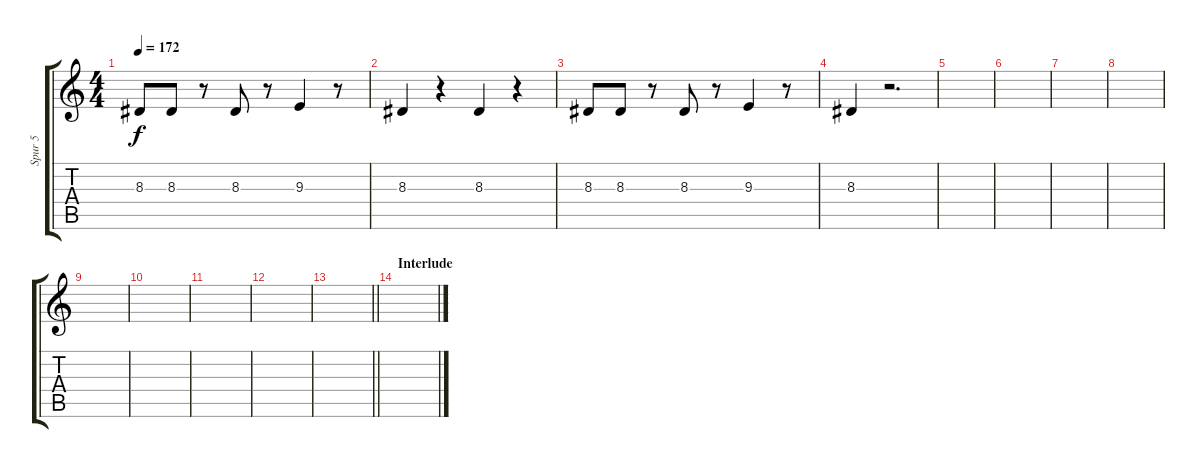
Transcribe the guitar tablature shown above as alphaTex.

\track ("Spur 5" "Spur 5") {instrument trumpet}
\staff {score tabs}
\tuning (E4 B3 G3 D3 A2 E2) {hide}
\ts (4 4)
\tempo 172
\clef g2
\ks c
8.3.8{dy f} 8.3.8 r.8 8.3.8 r.8 9.3.4 r.8 |
8.3.4 r.4 8.3.4 r.4 |
8.3.8 8.3.8 r.8 8.3.8 r.8 9.3.4 r.8 |
8.3.4 r.2{d} |
|
|
|
|
|
|
|
|
\barLineRight lightlight
|
\section ("" "Interlude")
